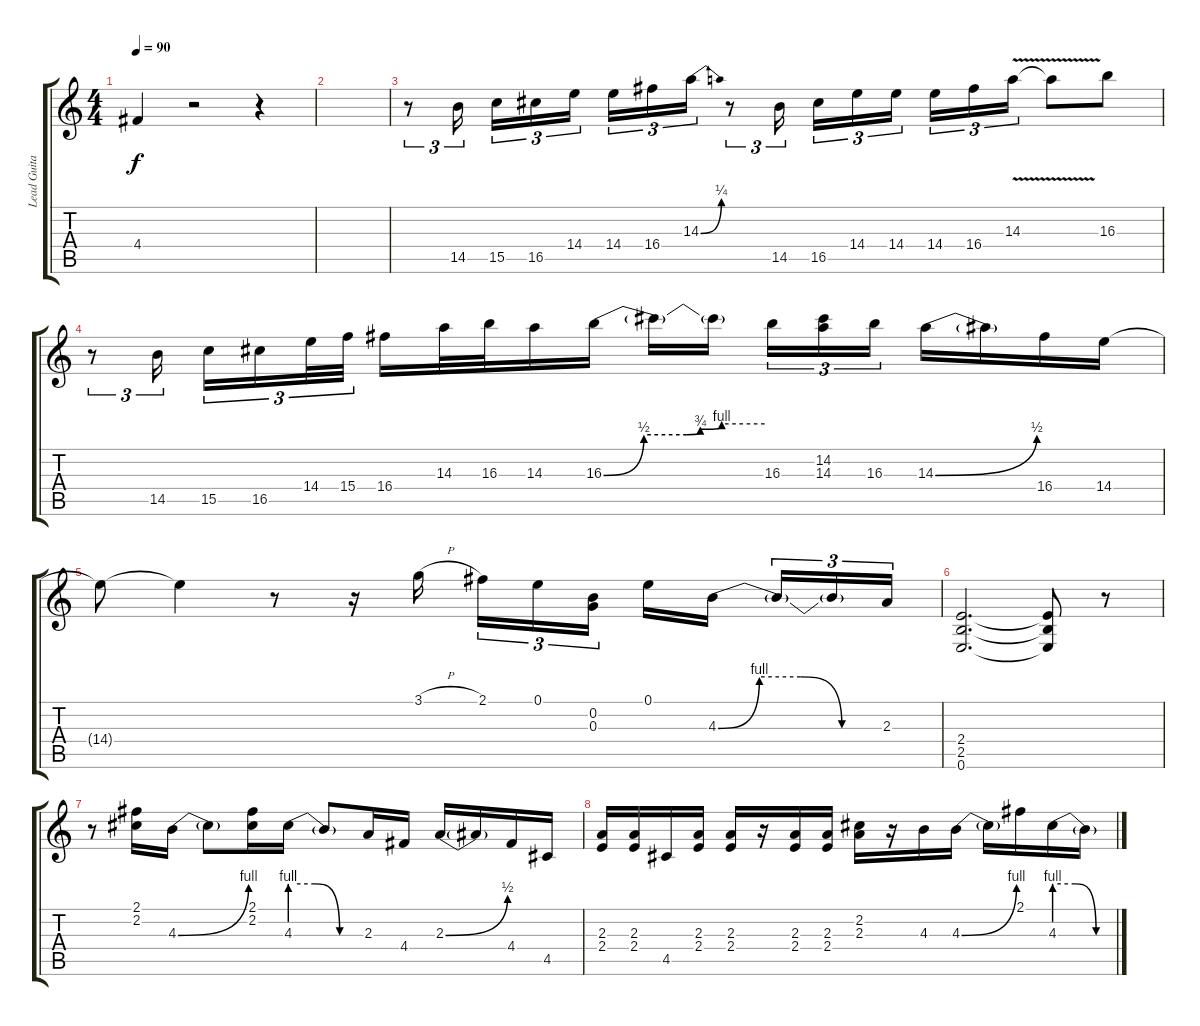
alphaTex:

\track ("Lead Guitar" "Lead Guita") {instrument overdrivenguitar}
\staff {score tabs}
\tuning (E4 B3 G3 D3 A2 E2) {hide}
\ts (4 4)
\tempo 90
\clef g2
\ks c
4.4{t}.4{dy f} r.2 r.4 |
|
r.8{tu (3 2)} 14.5.16{tu (3 2) beam splitsecondary} 15.5.16{tu (3 2)} 16.5.16{tu (3 2)} 14.4.16{tu (3 2)} 14.4.16{tu (3 2)} 16.4.16{tu (3 2)} 14.3{be (bend 0 0 60 1)}.16{tu (3 2)} r.8{tu (3 2)} 14.5.16{tu (3 2)} 16.5.16{tu (3 2)} 14.4.16{tu (3 2)} 14.4.16{tu (3 2) beam splitsecondary} 14.4.16{tu (3 2)} 16.4.16{tu (3 2)} 14.3{v}.16{tu (3 2)} 14.3{t}.8 16.3.8 |
r.8{tu (3 2)} 14.5.16{tu (3 2) beam splitsecondary} 15.5.16{tu (3 2)} 16.5.16{tu (3 2)} 14.4.32{tu (3 2)} 15.4.32{tu (3 2)} 16.4.16 14.3.32 16.3.32 14.3.16 16.3{be (custom 0 0 15 2 31 2 36 3 44 4 60 4)}.16 16.3{t}.16 16.3{t}.16{beam splitsecondary} 16.3.16{tu (3 2)} (14.2 14.3).16{tu (3 2)} 16.3.16{tu (3 2)} 14.3{be (bend 0 0 60 2)}.16 14.3{t}.16 16.4.16 14.4.16 |
14.4{t}.8 14.4{t}.4 r.8 r.16 3.1{h}.16{beam splitsecondary} 2.1.16{tu (3 2)} 0.1.16{tu (3 2)} (0.2 0.3).16{tu (3 2)} 0.1.16 4.3{be (custom 0 0 15 4 30 4 45 0 60 0)}.16{beam splitsecondary} 4.3{t}.16{tu (3 2)} 4.3{t}.16{tu (3 2)} 2.3.16{tu (3 2)} |
(2.4 2.5 0.6).2{d} (2.4{t} 2.5{t} 0.6{t}).8 r.8 |
r.8 (2.1 2.2).16 4.3{be (bend 0 0 60 4)}.16 4.3{t}.8 (2.1 2.2).16 4.3{be (custom 0 4 20 4 40 0 60 0)}.16 4.3{t}.8 2.3.16 4.4.16 2.3{be (bend 0 0 60 2)}.16 2.3{t}.16 4.4.16 4.5.16 |
(2.3 2.4).16 (2.3 2.4).16 4.5.16 (2.3 2.4).16 (2.3 2.4).16 r.16 (2.3 2.4).16 (2.3 2.4).16 (2.2 2.3).16 r.16 4.3.16 4.3{be (bend 0 0 60 4)}.16 4.3{t}.16 2.1.16 4.3{be (custom 0 4 20 4 40 0 60 0)}.16 4.3{t}.16
